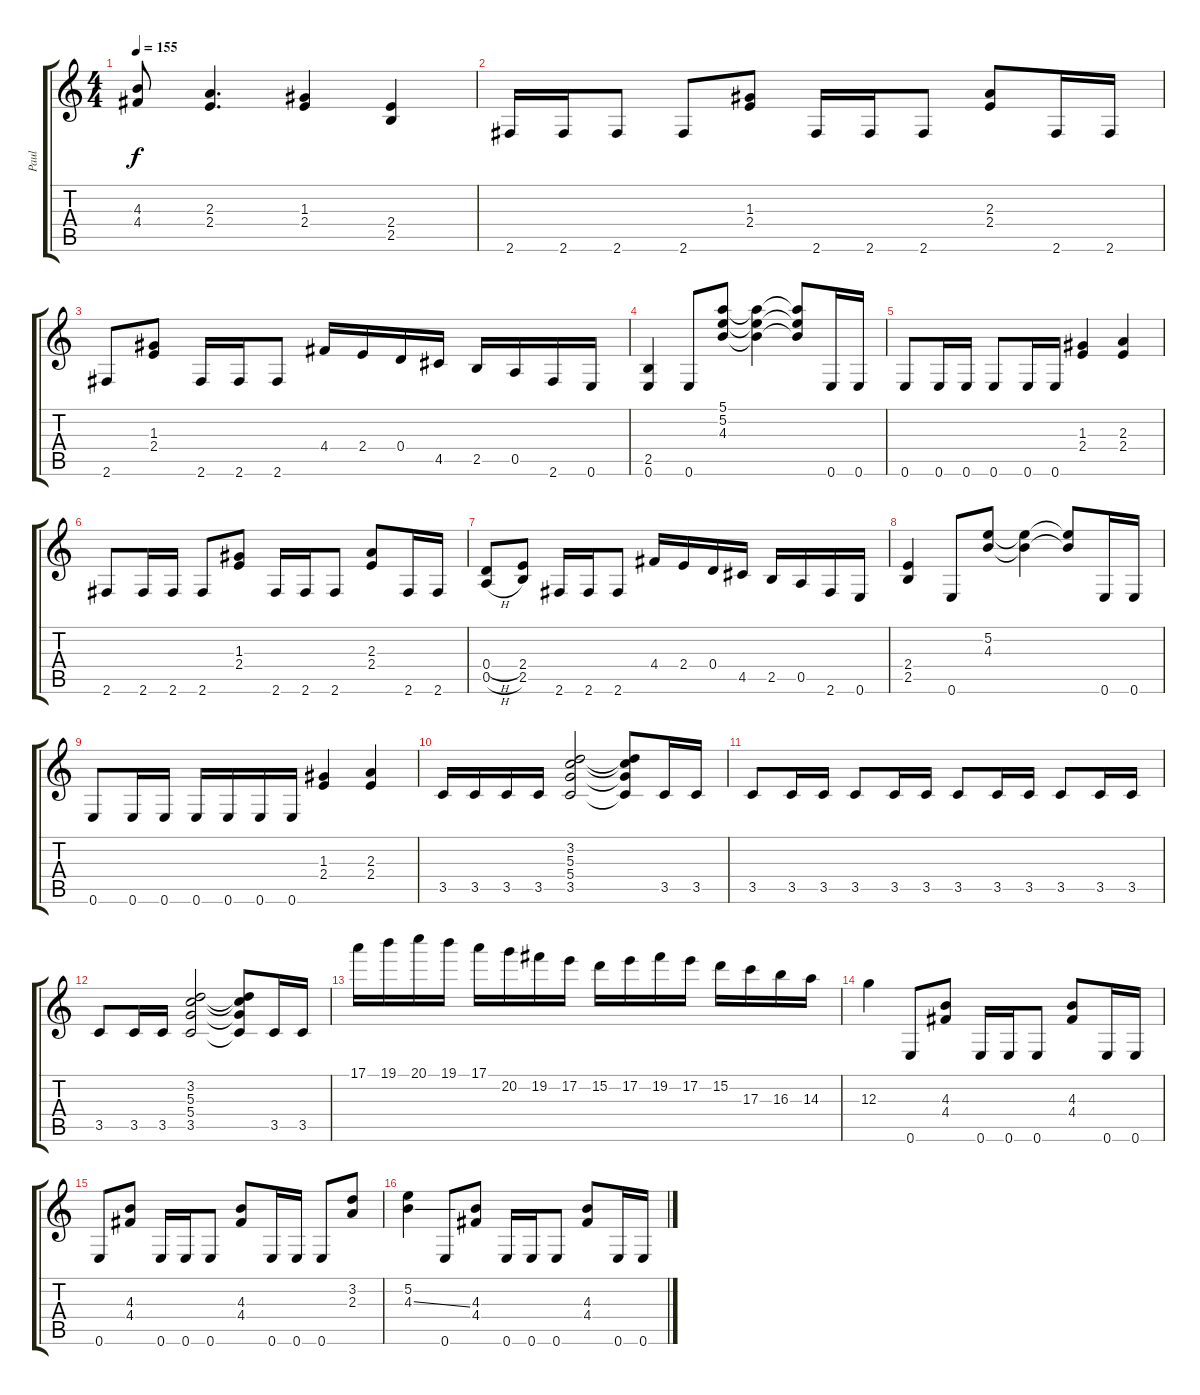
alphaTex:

\track ("Paul" "Paul") {instrument acousticguitarsteel}
\staff {score tabs}
\tuning (E4 B3 G3 D3 A2 E2) {hide}
\ts (4 4)
\tempo 155
\clef g2
\ks c
(4.3{t} 4.4{t}).8{dy f} (2.3 2.4).4{d} (1.3 2.4).4 (2.4 2.5).4 |
2.6.16 2.6.16 2.6.8 2.6.8 (1.3 2.4).8 2.6.16 2.6.16 2.6.8 (2.3 2.4).8 2.6.16 2.6.16 |
2.6.8 (1.3 2.4).8 2.6.16 2.6.16 2.6.8 4.4.16 2.4.16 0.4.16 4.5.16 2.5.16 0.5.16 2.6.16 0.6.16 |
(2.5 0.6).4 0.6.8 (5.1 5.2 4.3).8 (5.1{t} 5.2{t} 4.3{t}).4 (5.1{t} 5.2{t} 4.3{t}).8 0.6.16 0.6.16 |
0.6.8 0.6.16 0.6.16 0.6.8 0.6.16 0.6.16 (1.3 2.4).4 (2.3 2.4).4 |
2.6.8 2.6.16 2.6.16 2.6.8 (1.3 2.4).8 2.6.16 2.6.16 2.6.8 (2.3 2.4).8 2.6.16 2.6.16 |
(0.4{h} 0.5{h}).8 (2.4 2.5).8 2.6.16 2.6.16 2.6.8 4.4.16 2.4.16 0.4.16 4.5.16 2.5.16 0.5.16 2.6.16 0.6.16 |
(2.4 2.5).4 0.6.8 (5.2 4.3).8 (5.2{t} 4.3{t}).4 (5.2{t} 4.3{t}).8 0.6.16 0.6.16 |
0.6.8 0.6.16 0.6.16 0.6.16 0.6.16 0.6.16 0.6.16 (1.3 2.4).4 (2.3 2.4).4 |
3.5.16 3.5.16 3.5.16 3.5.16 (3.2 5.3 5.4 3.5).2 (3.2{t} 5.3{t} 5.4{t} 3.5{t}).8 3.5.16 3.5.16 |
3.5.8 3.5.16 3.5.16 3.5.8 3.5.16 3.5.16 3.5.8 3.5.16 3.5.16 3.5.8 3.5.16 3.5.16 |
3.5.8 3.5.16 3.5.16 (3.2 5.3 5.4 3.5).2 (3.2{t} 5.3{t} 5.4{t} 3.5{t}).8 3.5.16 3.5.16 |
17.1.16 19.1.16 20.1.16 19.1.16 17.1.16 20.2.16 19.2.16 17.2.16 15.2.16 17.2.16 19.2.16 17.2.16 15.2.16 17.3.16 16.3.16 14.3.16 |
12.3.4 0.6.8 (4.3 4.4).8 0.6.16 0.6.16 0.6.8 (4.3 4.4).8 0.6.16 0.6.16 |
0.6.8 (4.3 4.4).8 0.6.16 0.6.16 0.6.8 (4.3 4.4).8 0.6.16 0.6.16 0.6.8 (3.2 2.3).8 |
(5.2 4.3{ss}).4 0.6.8 (4.3 4.4).8 0.6.16 0.6.16 0.6.8 (4.3 4.4).8 0.6.16 0.6.16
